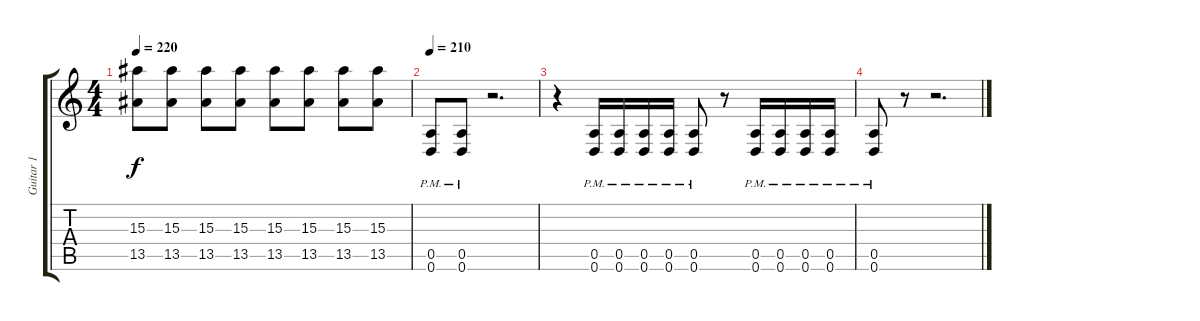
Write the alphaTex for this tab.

\track ("Guitar 1" "Guitar 1") {instrument distortionguitar}
\staff {score tabs}
\tuning (E4 B3 G3 D3 A2 D2) {hide}
\ts (4 4)
\tempo 220
\clef g2
\ks c
(15.3 13.5).8{dy f} (15.3 13.5).8 (15.3 13.5).8 (15.3 13.5).8 (15.3 13.5).8 (15.3 13.5).8 (15.3 13.5).8 (15.3 13.5).8 |
\tempo 210
(0.5{pm} 0.6{pm}).8 (0.5{pm} 0.6{pm}).8 r.2{d} |
r.4 (0.5{pm} 0.6{pm}).16 (0.5{pm} 0.6{pm}).16 (0.5{pm} 0.6{pm}).16 (0.5{pm} 0.6{pm}).16 (0.5{pm} 0.6{pm}).8 r.8 (0.5{pm} 0.6{pm}).16 (0.5{pm} 0.6{pm}).16 (0.5{pm} 0.6{pm}).16 (0.5{pm} 0.6{pm}).16 |
(0.5{pm} 0.6{pm}).8 r.8 r.2{d}
